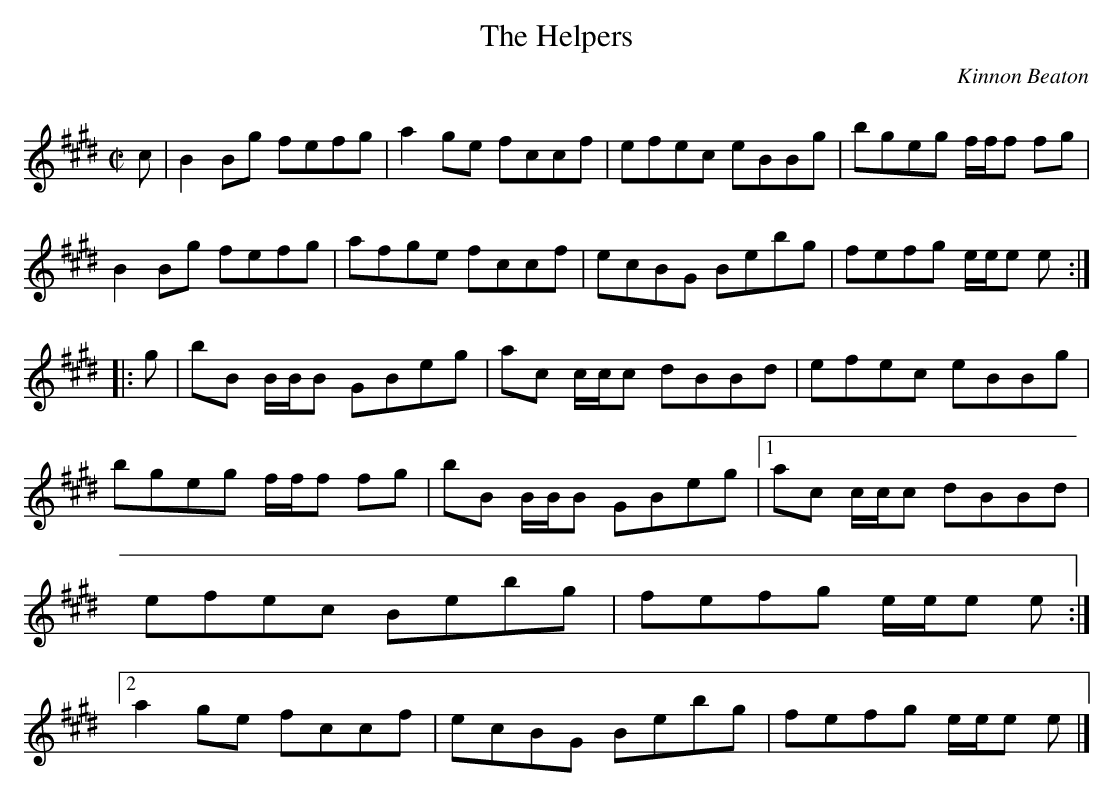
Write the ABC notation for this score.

X:1
T:The Helpers
C:Kinnon Beaton
Q:333
L:1/8
M:C|
K:E
c|B2 Bg fefg|a2 ge fccf|efec eBBg|bgeg f/f/f fg|!
B2 Bg fefg|afge fccf|ecBG Bebg|fefg e/e/e e:|!
|:g|bB B/B/B GBeg|ac c/c/c dBBd|efec eBBg|bgeg f/f/f fg|bB B/B/B GBeg|
[1ac c/c/c dBBd|efec Bebg|fefg e/e/e e:|[2a2 ge fccf|ecBG Bebg|fefg e/e/e e|]!
